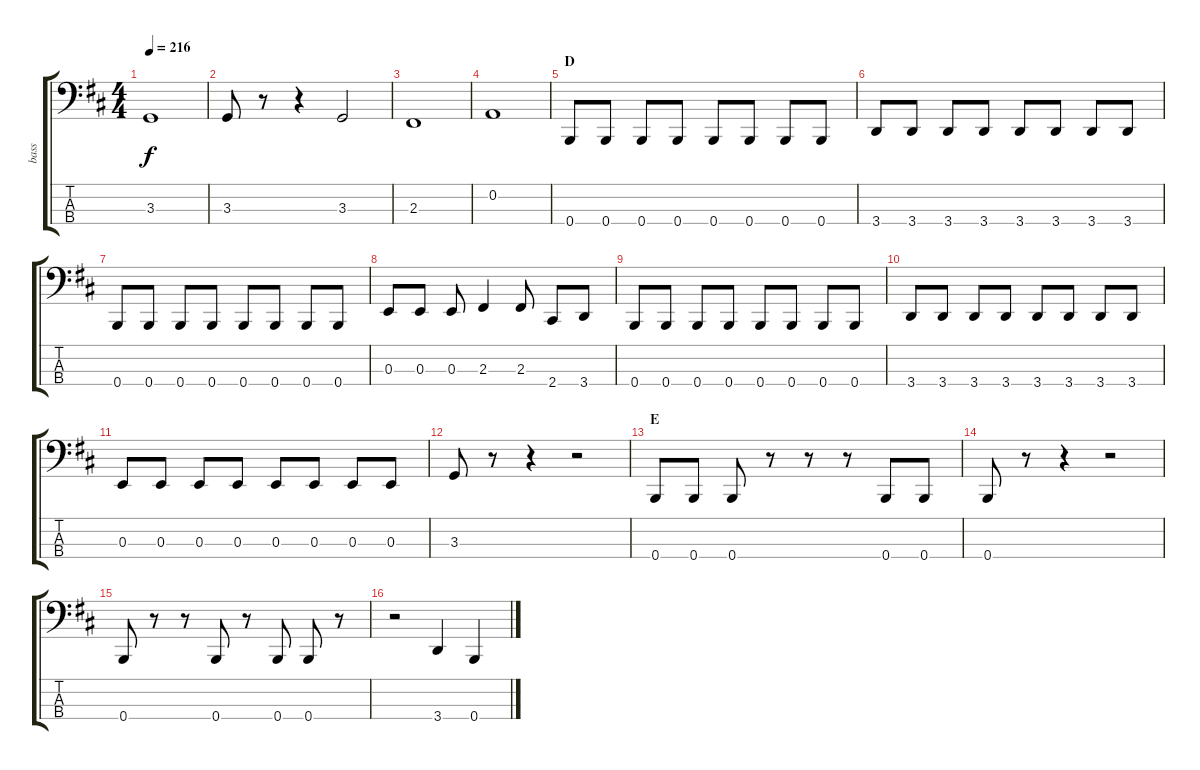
\track ("bass" "bass") {instrument electricbassfinger}
\staff {score tabs}
\tuning (D2 A1 E1 B0) {hide}
\ts (4 4)
\tempo 216
\clef f4
\ks d
3.3.1{dy f} |
3.3.8 r.8 r.4 3.3.2 |
2.3.1 |
0.2.1 |
\section ("" "D")
0.4.8 0.4.8 0.4.8 0.4.8 0.4.8 0.4.8 0.4.8 0.4.8 |
3.4.8 3.4.8 3.4.8 3.4.8 3.4.8 3.4.8 3.4.8 3.4.8 |
0.4.8 0.4.8 0.4.8 0.4.8 0.4.8 0.4.8 0.4.8 0.4.8 |
0.3.8 0.3.8 0.3.8 2.3.4 2.3.8 2.4.8 3.4.8 |
0.4.8 0.4.8 0.4.8 0.4.8 0.4.8 0.4.8 0.4.8 0.4.8 |
3.4.8 3.4.8 3.4.8 3.4.8 3.4.8 3.4.8 3.4.8 3.4.8 |
0.3.8 0.3.8 0.3.8 0.3.8 0.3.8 0.3.8 0.3.8 0.3.8 |
3.3.8 r.8 r.4 r.2 |
\section ("" "E")
0.4.8 0.4.8 0.4.8 r.8 r.8 r.8 0.4.8 0.4.8 |
0.4.8 r.8 r.4 r.2 |
0.4.8 r.8 r.8 0.4.8 r.8 0.4.8 0.4.8 r.8 |
r.2 3.4.4 0.4.4
